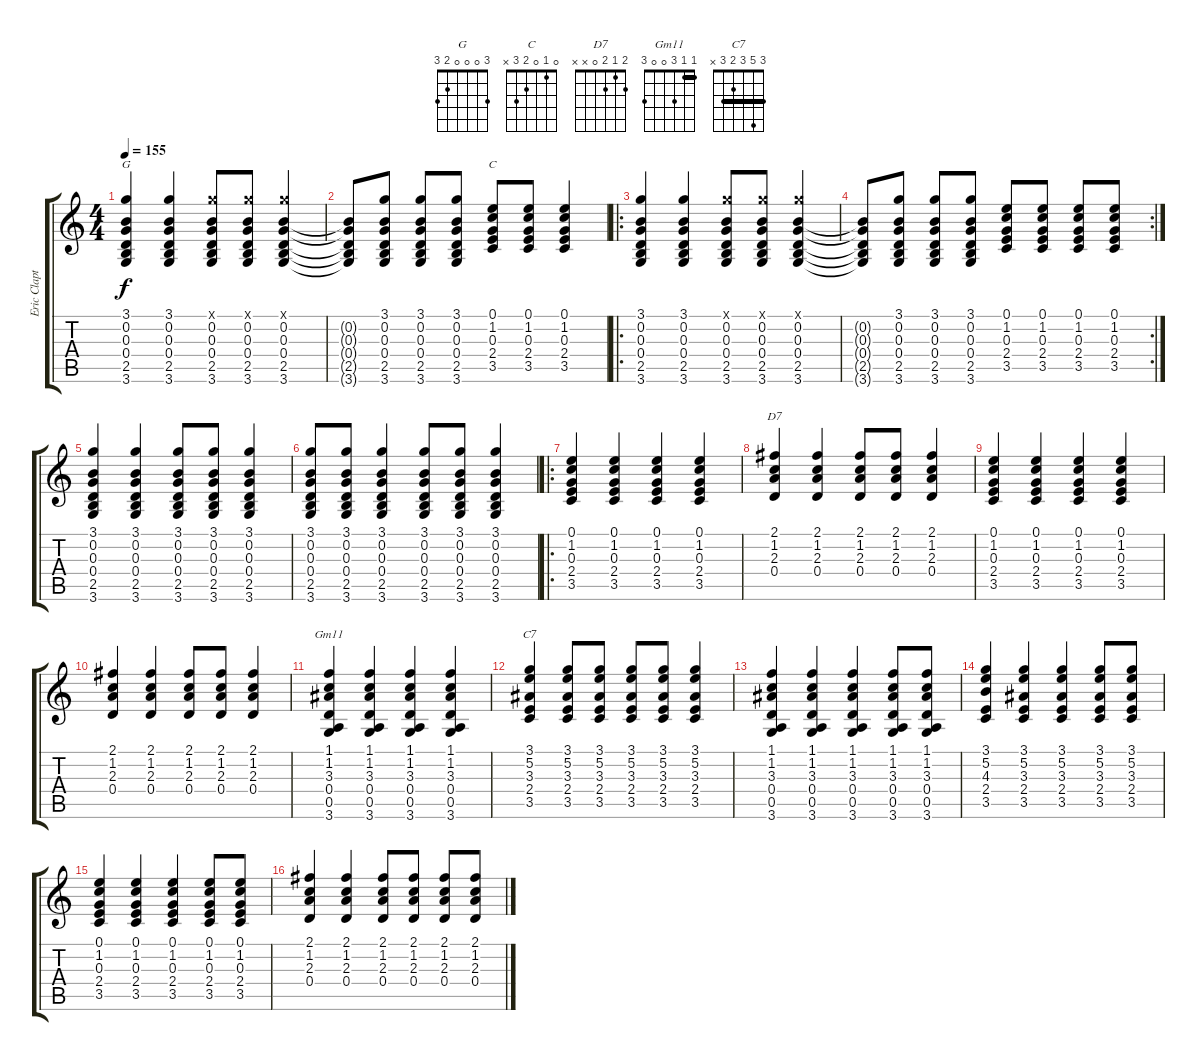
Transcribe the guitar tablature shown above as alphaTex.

\track ("Eric Clapton Strumms" "Eric Clapt") {instrument acousticguitarnylon}
\staff {score tabs}
\tuning (E4 B3 G3 D3 A2 E2) {hide}
\chord ("G" 3 0 0 0 2 3)
\chord ("C" 0 1 0 2 3 x)
\chord ("D7" 2 1 2 0 x x)
\chord ("Gm11" 1 1 3 0 0 3) {barre 1}
\chord ("C7" 3 5 3 2 3 x) {barre 3}
\ts (4 4)
\tempo 155
\clef g2
\ks c
(3.1 0.2 0.3 0.4 2.5 3.6).4{ch "G" dy f instrument acousticguitarnylon} (3.1 0.2 0.3 0.4 2.5 3.6).4 (3.1{x} 0.2 0.3 0.4 2.5 3.6).8 (3.1{x} 0.2 0.3 0.4 2.5 3.6).8 (3.1{x} 0.2 0.3 0.4 2.5 3.6).4 |
(0.2{t} 0.3{t} 0.4{t} 2.5{t} 3.6{t}).8 (3.1 0.2 0.3 0.4 2.5 3.6).8 (3.1 0.2 0.3 0.4 2.5 3.6).8 (3.1 0.2 0.3 0.4 2.5 3.6).8 (0.1 1.2 0.3 2.4 3.5).8{ch "C"} (0.1 1.2 0.3 2.4 3.5).8 (0.1 1.2 0.3 2.4 3.5).4 |
\ro
(3.1 0.2 0.3 0.4 2.5 3.6).4 (3.1 0.2 0.3 0.4 2.5 3.6).4 (3.1{x} 0.2 0.3 0.4 2.5 3.6).8 (3.1{x} 0.2 0.3 0.4 2.5 3.6).8 (3.1{x} 0.2 0.3 0.4 2.5 3.6).4 |
\rc 2
(0.2{t} 0.3{t} 0.4{t} 2.5{t} 3.6{t}).8 (3.1 0.2 0.3 0.4 2.5 3.6).8 (3.1 0.2 0.3 0.4 2.5 3.6).8 (3.1 0.2 0.3 0.4 2.5 3.6).8 (0.1 1.2 0.3 2.4 3.5).8 (0.1 1.2 0.3 2.4 3.5).8 (0.1 1.2 0.3 2.4 3.5).8 (0.1 1.2 0.3 2.4 3.5).8 |
(3.1 0.2 0.3 0.4 2.5 3.6).4 (3.1 0.2 0.3 0.4 2.5 3.6).4 (3.1 0.2 0.3 0.4 2.5 3.6).8 (3.1 0.2 0.3 0.4 2.5 3.6).8 (3.1 0.2 0.3 0.4 2.5 3.6).4 |
(3.1 0.2 0.3 0.4 2.5 3.6).8 (3.1 0.2 0.3 0.4 2.5 3.6).8 (3.1 0.2 0.3 0.4 2.5 3.6).4 (3.1 0.2 0.3 0.4 2.5 3.6).8 (3.1 0.2 0.3 0.4 2.5 3.6).8 (3.1 0.2 0.3 0.4 2.5 3.6).4 |
\ro
(0.1 1.2 0.3 2.4 3.5).4 (0.1 1.2 0.3 2.4 3.5).4 (0.1 1.2 0.3 2.4 3.5).4 (0.1 1.2 0.3 2.4 3.5).4 |
(2.1 1.2 2.3 0.4).4{ch "D7"} (2.1 1.2 2.3 0.4).4 (2.1 1.2 2.3 0.4).8 (2.1 1.2 2.3 0.4).8 (2.1 1.2 2.3 0.4).4 |
(0.1 1.2 0.3 2.4 3.5).4 (0.1 1.2 0.3 2.4 3.5).4 (0.1 1.2 0.3 2.4 3.5).4 (0.1 1.2 0.3 2.4 3.5).4 |
(2.1 1.2 2.3 0.4).4 (2.1 1.2 2.3 0.4).4 (2.1 1.2 2.3 0.4).8 (2.1 1.2 2.3 0.4).8 (2.1 1.2 2.3 0.4).4 |
(1.1 1.2 3.3 0.4 0.5 3.6).4{ch "Gm11"} (1.1 1.2 3.3 0.4 0.5 3.6).4 (1.1 1.2 3.3 0.4 0.5 3.6).4 (1.1 1.2 3.3 0.4 0.5 3.6).4 |
(3.1 5.2 3.3 2.4 3.5).4{ch "C7"} (3.1 5.2 3.3 2.4 3.5).8 (3.1 5.2 3.3 2.4 3.5).8 (3.1 5.2 3.3 2.4 3.5).8 (3.1 5.2 3.3 2.4 3.5).8 (3.1 5.2 3.3 2.4 3.5).4 |
(1.1 1.2 3.3 0.4 0.5 3.6).4 (1.1 1.2 3.3 0.4 0.5 3.6).4 (1.1 1.2 3.3 0.4 0.5 3.6).4 (1.1 1.2 3.3 0.4 0.5 3.6).8 (1.1 1.2 3.3 0.4 0.5 3.6).8 |
(3.1 5.2 4.3 2.4 3.5).4 (3.1 5.2 3.3 2.4 3.5).4 (3.1 5.2 3.3 2.4 3.5).4 (3.1 5.2 3.3 2.4 3.5).8 (3.1 5.2 3.3 2.4 3.5).8 |
(0.1 1.2 0.3 2.4 3.5).4 (0.1 1.2 0.3 2.4 3.5).4 (0.1 1.2 0.3 2.4 3.5).4 (0.1 1.2 0.3 2.4 3.5).8 (0.1 1.2 0.3 2.4 3.5).8 |
(2.1 1.2 2.3 0.4).4 (2.1 1.2 2.3 0.4).4 (2.1 1.2 2.3 0.4).8 (2.1 1.2 2.3 0.4).8 (2.1 1.2 2.3 0.4).8 (2.1 1.2 2.3 0.4).8
